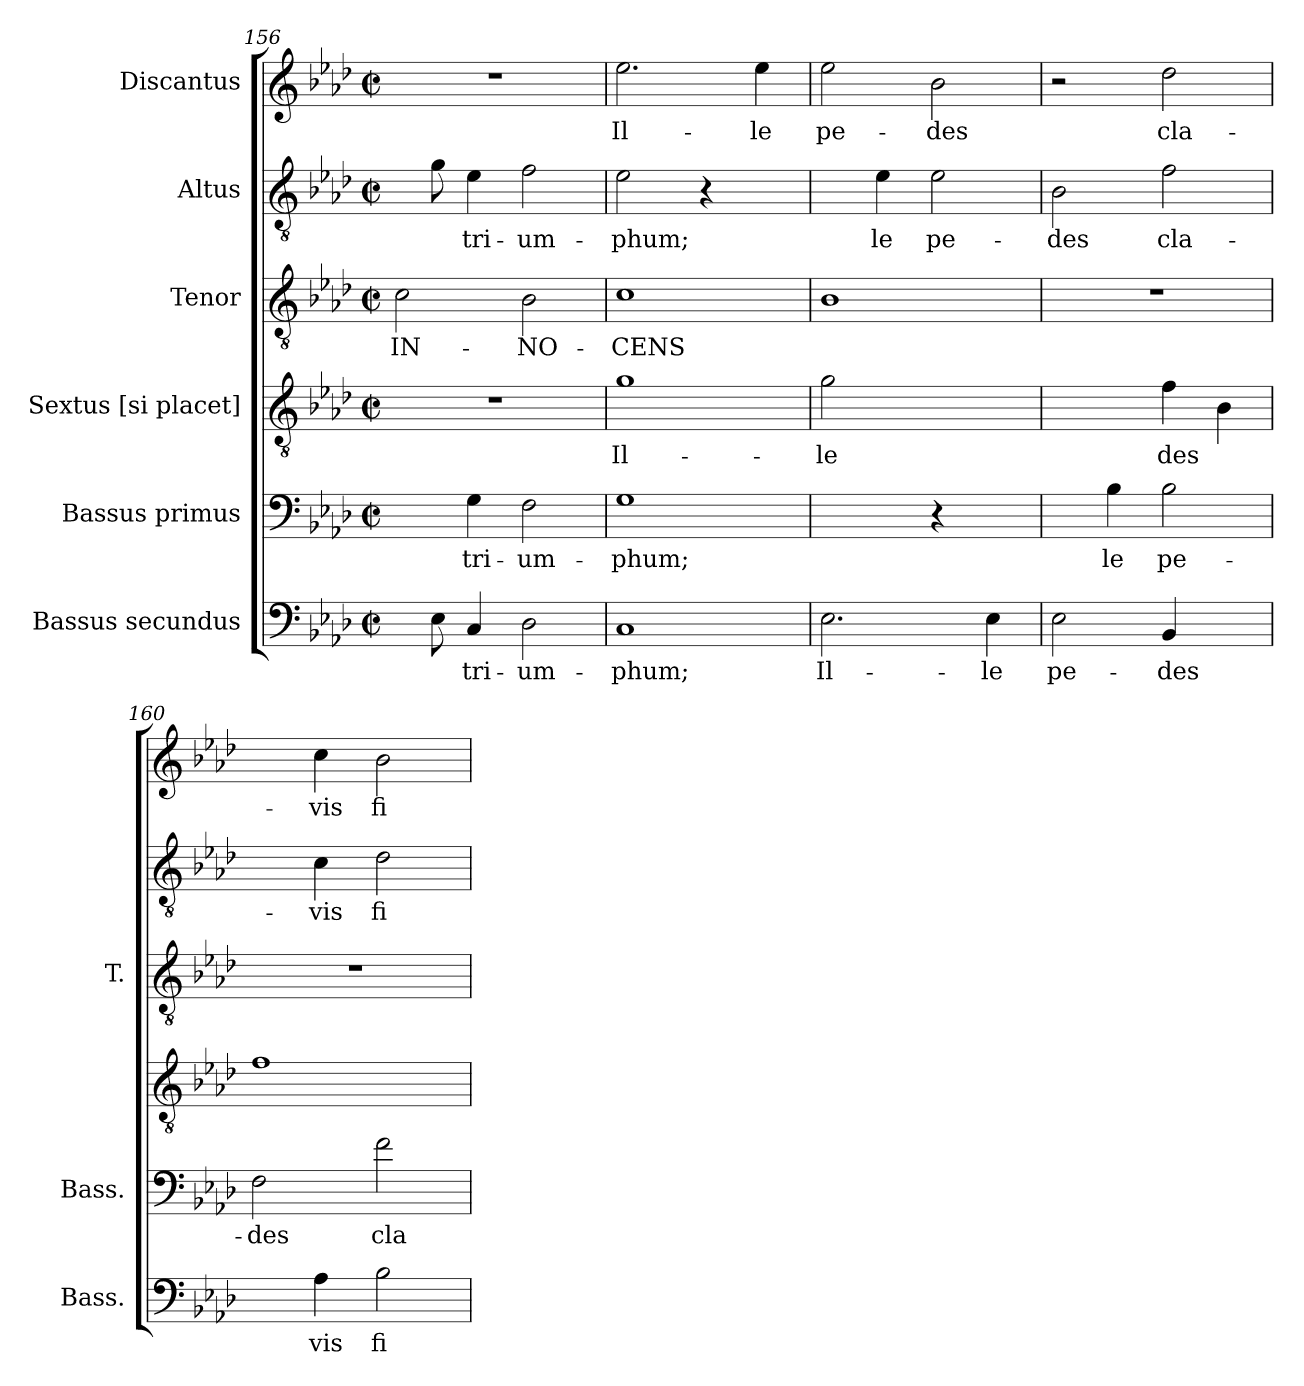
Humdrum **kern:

**kern	**text	**kern	**text	**kern	**text	**kern	**text	**kern	**text	**kern	**text
*part6	*part6	*part5	*part5	*part4	*part4	*part3	*part3	*part2	*part2	*part1	*part1
*staff6	*staff6	*staff5	*staff5	*staff4	*staff4	*staff3	*staff3	*staff2	*staff2	*staff1	*staff1
*I"Bassus secundus	*	*I"Bassus primus	*	*I"Sextus [si placet]	*	*I"Tenor	*	*I"Altus	*	*I"Discantus	*
*I'Bass.	*	*I'Bass.	*	*	*	*I'T.	*	*	*	*	*
*clefF4	*	*clefF4	*	*clefGv2	*	*clefGv2	*	*clefGv2	*	*clefG2	*
*	*	*	*	*ITrd7c12	*	*ITrd7c12	*	*ITrd7c12	*	*	*
*k[b-e-a-d-]	*	*k[b-e-a-d-]	*	*k[b-e-a-d-]	*	*k[b-e-a-d-]	*	*k[b-e-a-d-]	*	*k[b-e-a-d-]	*
*A-:	*	*A-:	*	*A-:	*	*A-:	*	*A-:	*	*A-:	*
*M2/2	*	*M2/2	*	*M2/2	*	*M2/2	*	*M2/2	*	*M2/2	*
*met(c|)	*	*met(c|)	*	*met(c|)	*	*met(c|)	*	*met(c|)	*	*met(c|)	*
=156	=156	=156	=156	=156	=156	=156	=156	=156	=156	=156	=156
!	!	!	!	!	!	!	!LO:LY:b:color=#000000	!	!	!	!
8Fi\yy	.	4A-i\yy]	.	1r	.	2Ci\	IN-	8A-i\yy	.	1r	.
8E-i\	.	.	.	.	.	.	.	8Gi\	.	.	.
!	!LO:LY:b:color=#000000	!	!	!	!	!	!	!	!	!	!
!	!	!	!LO:LY:b:color=#000000	!	!	!	!	!	!	!	!
!	!	!	!	!	!	!	!	!	!LO:LY:b:color=#000000	!	!
4Ci/	tri-	4Gi\	tri-	.	.	.	.	4E-i\	tri-	.	.
!	!LO:LY:b:color=#000000	!	!	!	!	!	!	!	!	!	!
!	!	!	!LO:LY:b:color=#000000	!	!	!	!	!	!	!	!
!	!	!	!	!	!	!	!LO:LY:b:color=#000000	!	!	!	!
!	!	!	!	!	!	!	!	!	!LO:LY:b:color=#000000	!	!
2D-i\	-um-	2Fi\	-um-	.	.	2BB-i\	-NO-	2Fi\	-um-	.	.
=157	=157	=157	=157	=157	=157	=157	=157	=157	=157	=157	=157
!	!LO:LY:b:color=#000000	!	!	!	!	!	!	!	!	!	!
!	!	!	!LO:LY:b:color=#000000	!	!	!	!	!	!	!	!
!	!	!	!	!	!LO:LY:b:color=#000000	!	!	!	!	!	!
!	!	!	!	!	!	!	!LO:LY:b:color=#000000	!	!	!	!
!	!	!	!	!	!	!	!	!	!LO:LY:b:color=#000000	!	!
!	!	!	!	!	!	!	!	!	!	!	!LO:LY:b:color=#000000
1Ci	-phum;	1Gi	-phum;	1Gi	Il-	1Ci	-CENS	2E-i\	-phum;	2.ee-i\	Il-
.	.	.	.	.	.	.	.	4r	.	.	.
!	!	!	!	!	!	!	!	!	!LO:LY:b:color=#000000	!	!
!	!	!	!	!	!	!	!	!	!	!	!LO:LY:b:color=#000000
.	.	.	.	.	.	.	.	[4E-i\yy	Il-	4ee-i\	-le
=158	=158	=158	=158	=158	=158	=158	=158	=158	=158	=158	=158
!	!LO:LY:b:color=#000000	!	!	!	!	!	!	!	!	!	!
!	!	!	!	!	!LO:LY:b:color=#000000	!	!	!	!	!	!
!	!	!	!	!	!	!	!	!	!	!	!LO:LY:b:color=#000000
2.E-i\	Il-	2Gi\yy	.	2Gi\	-le	1BB-i	.	4E-i\yy]	.	2ee-i\	pe-
!	!	!	!	!	!	!	!	!	!LO:LY:b:color=#000000	!	!
.	.	.	.	.	.	.	.	4E-i\	-le	.	.
!	!	!	!	!	!LO:LY:b:color=#000000	!	!	!	!	!	!
!	!	!	!	!	!	!	!	!	!LO:LY:b:color=#000000	!	!
!	!	!	!	!	!	!	!	!	!	!	!LO:LY:b:color=#000000
.	.	4r	.	[2Gi\yy	pe-	.	.	2E-i\	pe-	2b-i\	-des
!	!LO:LY:b:color=#000000	!	!	!	!	!	!	!	!	!	!
!	!	!	!LO:LY:b:color=#000000	!	!	!	!	!	!	!	!
4E-i\	-le	[4B-i\yy	Il-	.	.	.	.	.	.	.	.
=159	=159	=159	=159	=159	=159	=159	=159	=159	=159	=159	=159
!	!LO:LY:b:color=#000000	!	!	!	!	!	!	!	!	!	!
!	!	!	!	!	!	!	!	!	!LO:LY:b:color=#000000	!	!
2E-i\	pe-	4B-i\yy]	.	2Gi\yy]	.	1r	.	2BB-i\	-des	2r	.
!	!	!	!LO:LY:b:color=#000000	!	!	!	!	!	!	!	!
.	.	4B-i\	-le	.	.	.	.	.	.	.	.
!	!LO:LY:b:color=#000000	!	!	!	!	!	!	!	!	!	!
!	!	!	!LO:LY:b:color=#000000	!	!	!	!	!	!	!	!
!	!	!	!	!	!LO:LY:b:color=#000000	!	!	!	!	!	!
!	!	!	!	!	!	!	!	!	!LO:LY:b:color=#000000	!	!
!	!	!	!	!	!	!	!	!	!	!	!LO:LY:b:color=#000000
4BB-i/	-des	2B-i\	pe-	4Fi\	-des	.	.	2Fi\	cla-	2dd-i\	cla-
!	!LO:LY:b:color=#000000	!	!	!	!	!	!	!	!	!	!
[4B-i\yy	cla-	.	.	4BB-i\	.	.	.	.	.	.	.
=160	=160	=160	=160	=160	=160	=160	=160	=160	=160	=160	=160
!	!	!	!LO:LY:b:color=#000000	!	!	!	!	!	!	!	!
4B-i\yy]	.	2Fi\	-des	1Fi	.	1r	.	4Fi\yy	.	4dd-i\yy	.
!	!LO:LY:b:color=#000000	!	!	!	!	!	!	!	!	!	!
!	!	!	!	!	!	!	!	!	!LO:LY:b:color=#000000	!	!
!	!	!	!	!	!	!	!	!	!	!	!LO:LY:b:color=#000000
4A-i\	-vis	.	.	.	.	.	.	4Ci\	-vis	4cci\	-vis
!	!LO:LY:b:color=#000000	!	!	!	!	!	!	!	!	!	!
!	!	!	!LO:LY:b:color=#000000	!	!	!	!	!	!	!	!
!	!	!	!	!	!	!	!	!	!LO:LY:b:color=#000000	!	!
!	!	!	!	!	!	!	!	!	!	!	!LO:LY:b:color=#000000
2B-i\	fi-	2fi\	cla-	.	.	.	.	2D-i\	fi-	2b-i\	fi-
=	=	=	=	=	=	=	=	=	=	=	=
*-	*-	*-	*-	*-	*-	*-	*-	*-	*-	*-	*-
